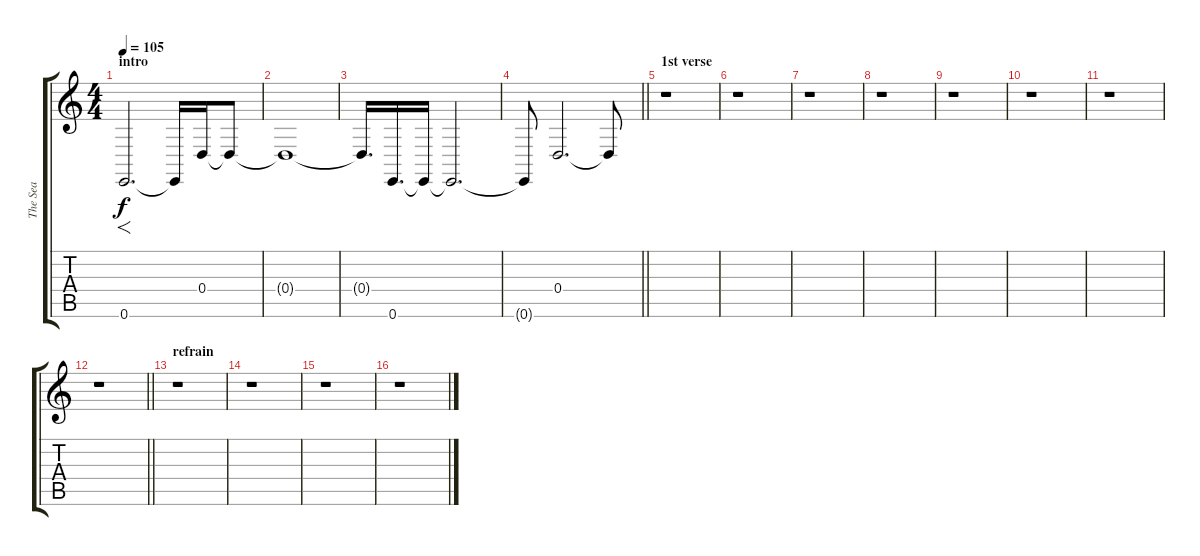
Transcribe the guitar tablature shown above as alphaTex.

\track ("The Sea" "The Sea") {instrument seashore}
\staff {score tabs}
\tuning (E4 B3 G3 D3 A2 E2) {hide}
\ts (4 4)
\section ("" "intro")
\tempo 105
\clef g2
\ks c
0.6.2{f d dy f instrument seashore} 0.6{t}.16 0.4.16 0.4{t}.8 |
0.4{t}.1{volume 10} |
0.4{t}.16{d volume 9} 0.6.16{d} 0.6{t}.16 0.6{t}.2{d} |
\barLineRight lightlight
0.6{t}.8{volume 8} 0.4.2{d} 0.4{t}.8 |
\section ("" "1st verse")
r.1 |
r.1 |
r.1 |
r.1 |
r.1 |
r.1 |
r.1 |
\barLineRight lightlight
r.1 |
\section ("" "refrain")
r.1 |
r.1 |
r.1 |
r.1
